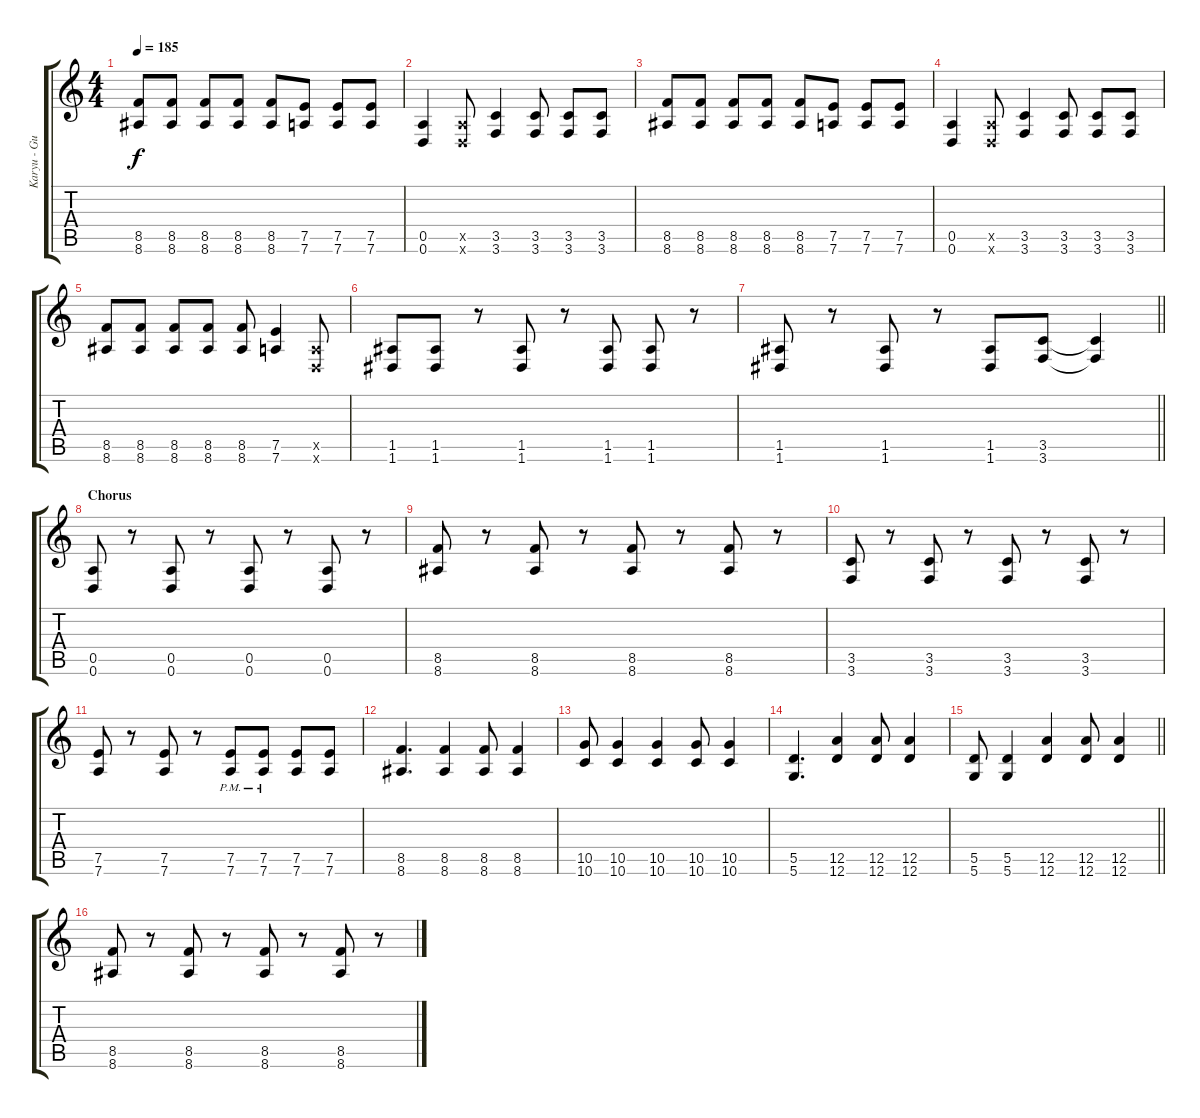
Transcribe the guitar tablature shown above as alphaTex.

\track ("Karyu - Guitar 1" "Karyu - Gu") {instrument distortionguitar}
\staff {score tabs}
\tuning (E4 B3 G3 D3 A2 D2) {hide}
\ts (4 4)
\tempo 185
\clef g2
\ks c
(8.5 8.6).8{dy f} (8.5 8.6).8 (8.5 8.6).8 (8.5 8.6).8 (8.5 8.6).8 (7.5 7.6).8 (7.5 7.6).8 (7.5 7.6).8 |
(0.5 0.6).4 (0.5{x} 0.6{x}).8 (3.5 3.6).4 (3.5 3.6).8 (3.5 3.6).8 (3.5 3.6).8 |
(8.5 8.6).8 (8.5 8.6).8 (8.5 8.6).8 (8.5 8.6).8 (8.5 8.6).8 (7.5 7.6).8 (7.5 7.6).8 (7.5 7.6).8 |
(0.5 0.6).4 (0.5{x} 0.6{x}).8 (3.5 3.6).4 (3.5 3.6).8 (3.5 3.6).8 (3.5 3.6).8 |
(8.5 8.6).8 (8.5 8.6).8 (8.5 8.6).8 (8.5 8.6).8 (8.5 8.6).8 (7.5 7.6).4 (0.5{x} 0.6{x}).8 |
(1.5 1.6).8 (1.5 1.6).8 r.8 (1.5 1.6).8 r.8 (1.5 1.6).8 (1.5 1.6).8 r.8 |
\barLineRight lightlight
(1.5 1.6).8 r.8 (1.5 1.6).8 r.8 (1.5 1.6).8 (3.5 3.6).8 (3.5{t} 3.6{t}).4 |
\section ("" "Chorus")
(0.5 0.6).8 r.8 (0.5 0.6).8 r.8 (0.5 0.6).8 r.8 (0.5 0.6).8 r.8 |
(8.5 8.6).8 r.8 (8.5 8.6).8 r.8 (8.5 8.6).8 r.8 (8.5 8.6).8 r.8 |
(3.5 3.6).8 r.8 (3.5 3.6).8 r.8 (3.5 3.6).8 r.8 (3.5 3.6).8 r.8 |
(7.5 7.6).8 r.8 (7.5 7.6).8 r.8 (7.5{pm} 7.6{pm}).8 (7.5 7.6{pm}).8 (7.5 7.6).8 (7.5 7.6).8 |
(8.5 8.6).4{d} (8.5 8.6).4 (8.5 8.6).8 (8.5 8.6).4 |
(10.5 10.6).8 (10.5 10.6).4 (10.5 10.6).4 (10.5 10.6).8 (10.5 10.6).4 |
(5.5 5.6).4{d} (12.5 12.6).4 (12.5 12.6).8 (12.5 12.6).4 |
\barLineRight lightlight
(5.5 5.6).8 (5.5 5.6).4 (12.5 12.6).4 (12.5 12.6).8 (12.5 12.6).4 |
\section ("" "")
(8.5 8.6).8 r.8 (8.5 8.6).8 r.8 (8.5 8.6).8 r.8 (8.5 8.6).8 r.8
